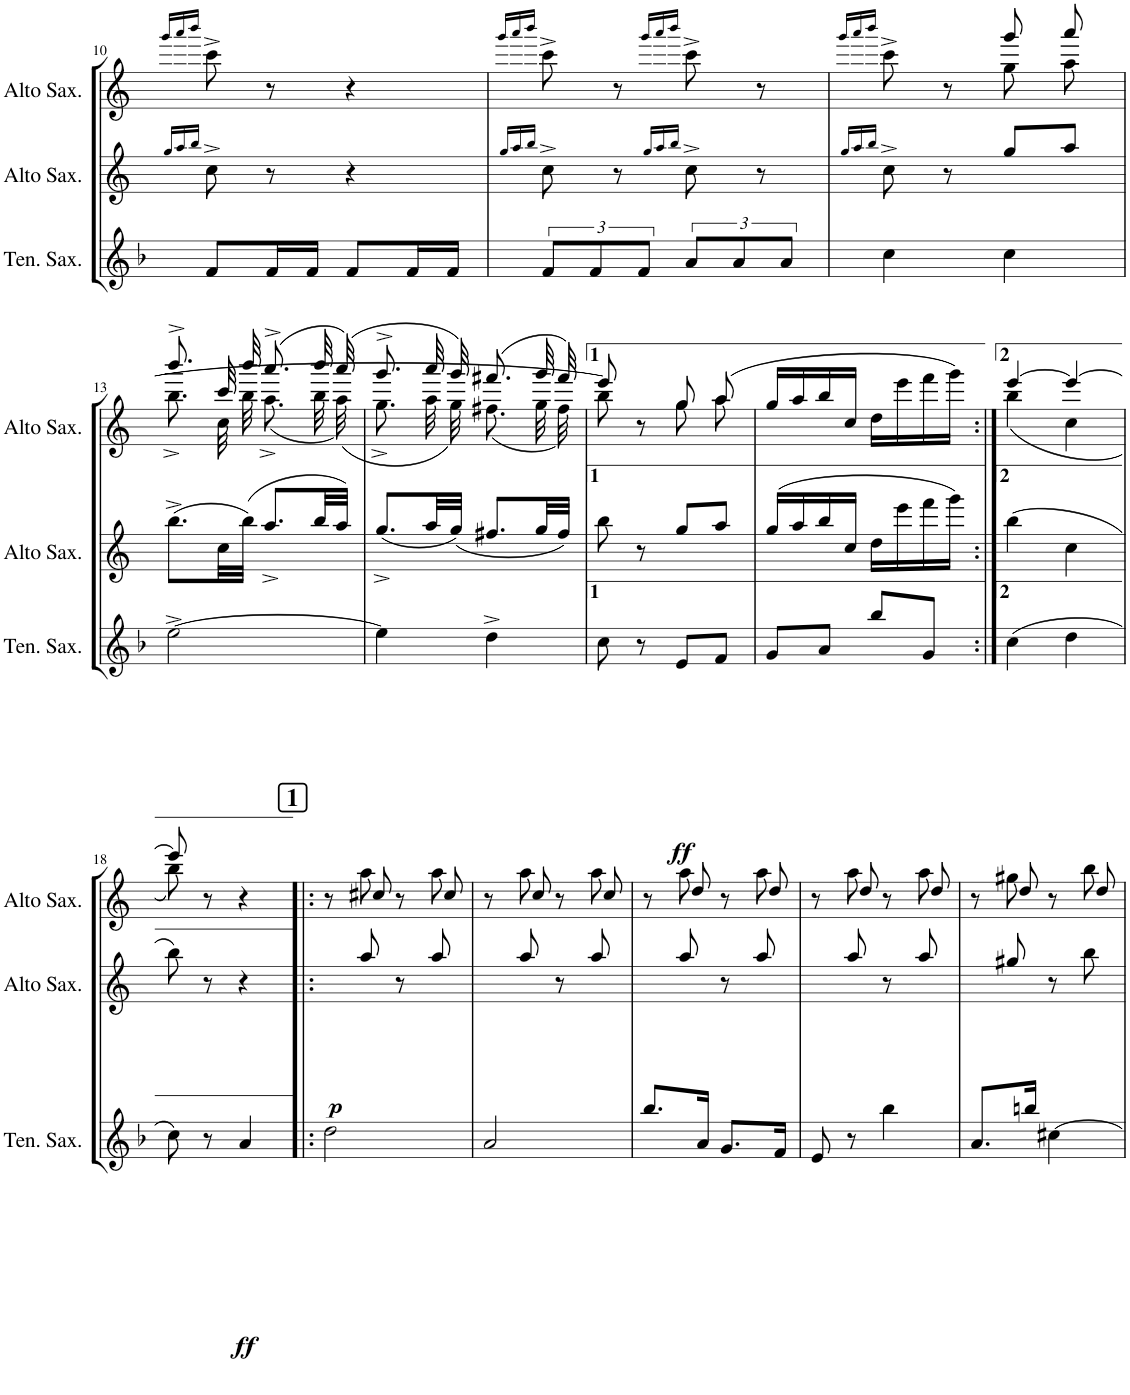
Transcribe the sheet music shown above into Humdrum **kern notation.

**kern	**dynam	**kern	**dynam	**kern
*part3	*part3	*part2	*part2	*part1
*staff3	*staff3	*staff2	*staff2	*staff1
*I"Tenor Saxophone	*	*I"Alto Saxophone	*	*I"Alto Saxophone
*I'Ten. Sax.	*	*I'Alto Sax.	*	*I'Alto Sax.
!!LO:PB:g=z
*clefG2	*	*clefG2	*	*clefG2
*Trd8c14	*	*Trd5c9	*	*Trd5c9
*k[b-]	*	*k[]	*	*k[]
*M2/4	*	*M2/4	*	*M2/4
=10	=10	=10	=10	=10
.	.	16qgg/LL	.	16qggg/LL
.	.	16qaa/	.	16qaaa/
.	.	16qbb/JJ	.	16qbbb/JJ
8f/L	.	8cc^\	.	8ccc^\
16f/L	.	8r	.	8r
16f/JJ	.	.	.	.
8f/L	.	4r	.	4r
16f/L	.	.	.	.
16f/JJ	.	.	.	.
=11	=11	=11	=11	=11
.	.	16qgg/LL	.	16qggg/LL
.	.	16qaa/	.	16qaaa/
.	.	16qbb/JJ	.	16qbbb/JJ
12f/L	.	8cc^\	.	8ccc^\
12f/	.	.	.	.
.	.	8r	.	8r
12f/J	.	.	.	.
.	.	16qgg/LL	.	16qggg/LL
.	.	16qaa/	.	16qaaa/
.	.	16qbb/JJ	.	16qbbb/JJ
12a/L	.	8cc^\	.	8ccc^\
12a/	.	.	.	.
.	.	8r	.	8r
12a/J	.	.	.	.
=12	=12	=12	=12	=12
.	.	16qgg/LL	.	16qggg/LL
.	.	16qaa/	.	16qaaa/
.	.	16qbb/JJ	.	16qbbb/JJ
*	*	*	*	*^
4cc\	.	8cc^\	.	8ccc^\	4ryy
.	.	8r	.	8r	.
4cc\	.	8gg/L	.	8ggg/	8gg\
.	.	8aa/J	.	(8aaa/	(8aa\
!!LO:LB:g=z	!!
=13	=13	=13	=13	=13	=13
[2ee^\	.	(8.bb^\L	.	8.bbb^/	8.bb^\
.	.	32cc\LL	.	32ccc/	32cc\
.	.	(32bb\JJJ)	.	32bbb/)	32bb\)
.	.	8.aa^/L	.	(8.aaa^/	(8.aa^\
.	.	32bb/LL	.	32bbb/	32bb\
.	.	32aa/JJJ)	.	(32aaa/)	(32aa\)
=14	=14	=14	=14	=14	=14
4ee\]	.	(8.gg^/L	.	8.ggg^/	8.gg^\
.	.	32aa/LL	.	32aaa/	32aa\
.	.	(32gg/JJJ)	.	32ggg/)	32gg\)
4dd^\	.	8.ff#X/L	.	(8.fff#X/	(8.ff#X\
.	.	32gg/LL	.	32ggg/	32gg\
.	.	32ff#/JJJ)	.	32fff#/)	32ff#\)
=15	=15	=15	=15	=15	=15
8cc\	.	8bb\	.	8eee/]	8bb\
8r	.	8r	.	8r	8ryy
!	!LO:DY:b	!	!	!	!
8e/L	ff	8gg/L	.	8gg/	8gg\
8f/J	.	8aa/J	.	(8aa/	8aa\
*	*	*	*	*v	*v
=16	=16	=16	=16	=16
8g/L	.	(16gg/LL	.	16gg/LL
.	.	16aa/	.	16aa/
8a/J	.	16bb/	.	16bb/
.	.	16cc/JJ	.	16cc/JJ
8bb-/L	.	16dd\LL	.	16dd\LL
.	.	16eee\	.	16eee\
8g/J	.	16fff\	.	16fff\
.	.	16ggg\JJ)	.	16ggg\JJ)
=17:|!	=17:|!	=17:|!	=17:|!	=17:|!
*	*	*	*	*^
(4cc\	.	(4bb\	.	[4eee/	(4bb\
4dd\	.	4cc\	.	4eee/_	4cc\
!!LO:LB:g=z	!!
=18	=18	=18	=18	=18	=18
8cc\)	.	8bb\)	.	8eee/]	8bb\)
8r	.	8r	.	8r	4.ryy
!	!LO:DY:b	!	!	!	!
4a/	ff	4r	.	4r	.
!!LO:REH:place=s1:a:B:cj:fs=14:t=1	!!
=19!|:	=19!|:	=19!|:	=19!|:	=19!|:	=19!|:
!	!	!	!LO:DY:b	!	!
2dd\	.	8ryy	p	8r	8ryy
.	.	8aa/	.	8cc#X/	8aa\
.	.	8r	.	8r	8ryy
.	.	8aa/	.	8cc#/	8aa\
=20	=20	=20	=20	=20	=20
2a/	.	8ryy	.	8r	8ryy
.	.	8aa/	.	8cc/	8aa\
.	.	8r	.	8r	8ryy
.	.	8aa/	.	8cc/	8aa\
=21	=21	=21	=21	=21	=21
8.bb-/L	.	8ryy	.	8r	8ryy
.	.	8aa/	.	8dd/	8aa\
16a/Jk	.	.	.	.	.
8.g/L	.	8r	.	8r	8ryy
.	.	8aa/	.	8dd/	8aa\
16f/Jk	.	.	.	.	.
=22	=22	=22	=22	=22	=22
8e/	.	8ryy	.	8r	8ryy
8r	.	8aa/	.	8dd/	8aa\
4bb-\	.	8r	.	8r	8ryy
.	.	8aa/	.	8dd/	8aa\
=23	=23	=23	=23	=23	=23
8.a/L	.	8ryy	.	8r	8ryy
.	.	8gg#X/	.	8dd/	8gg#X\
16bbn/Jk	.	.	.	.	.
[4cc#X\	.	8r	.	8r	8ryy
.	.	8bb\	.	8dd/	8bb\
*	*	*	*	*v	*v
=	=	=	=	=
*-	*-	*-	*-	*-
